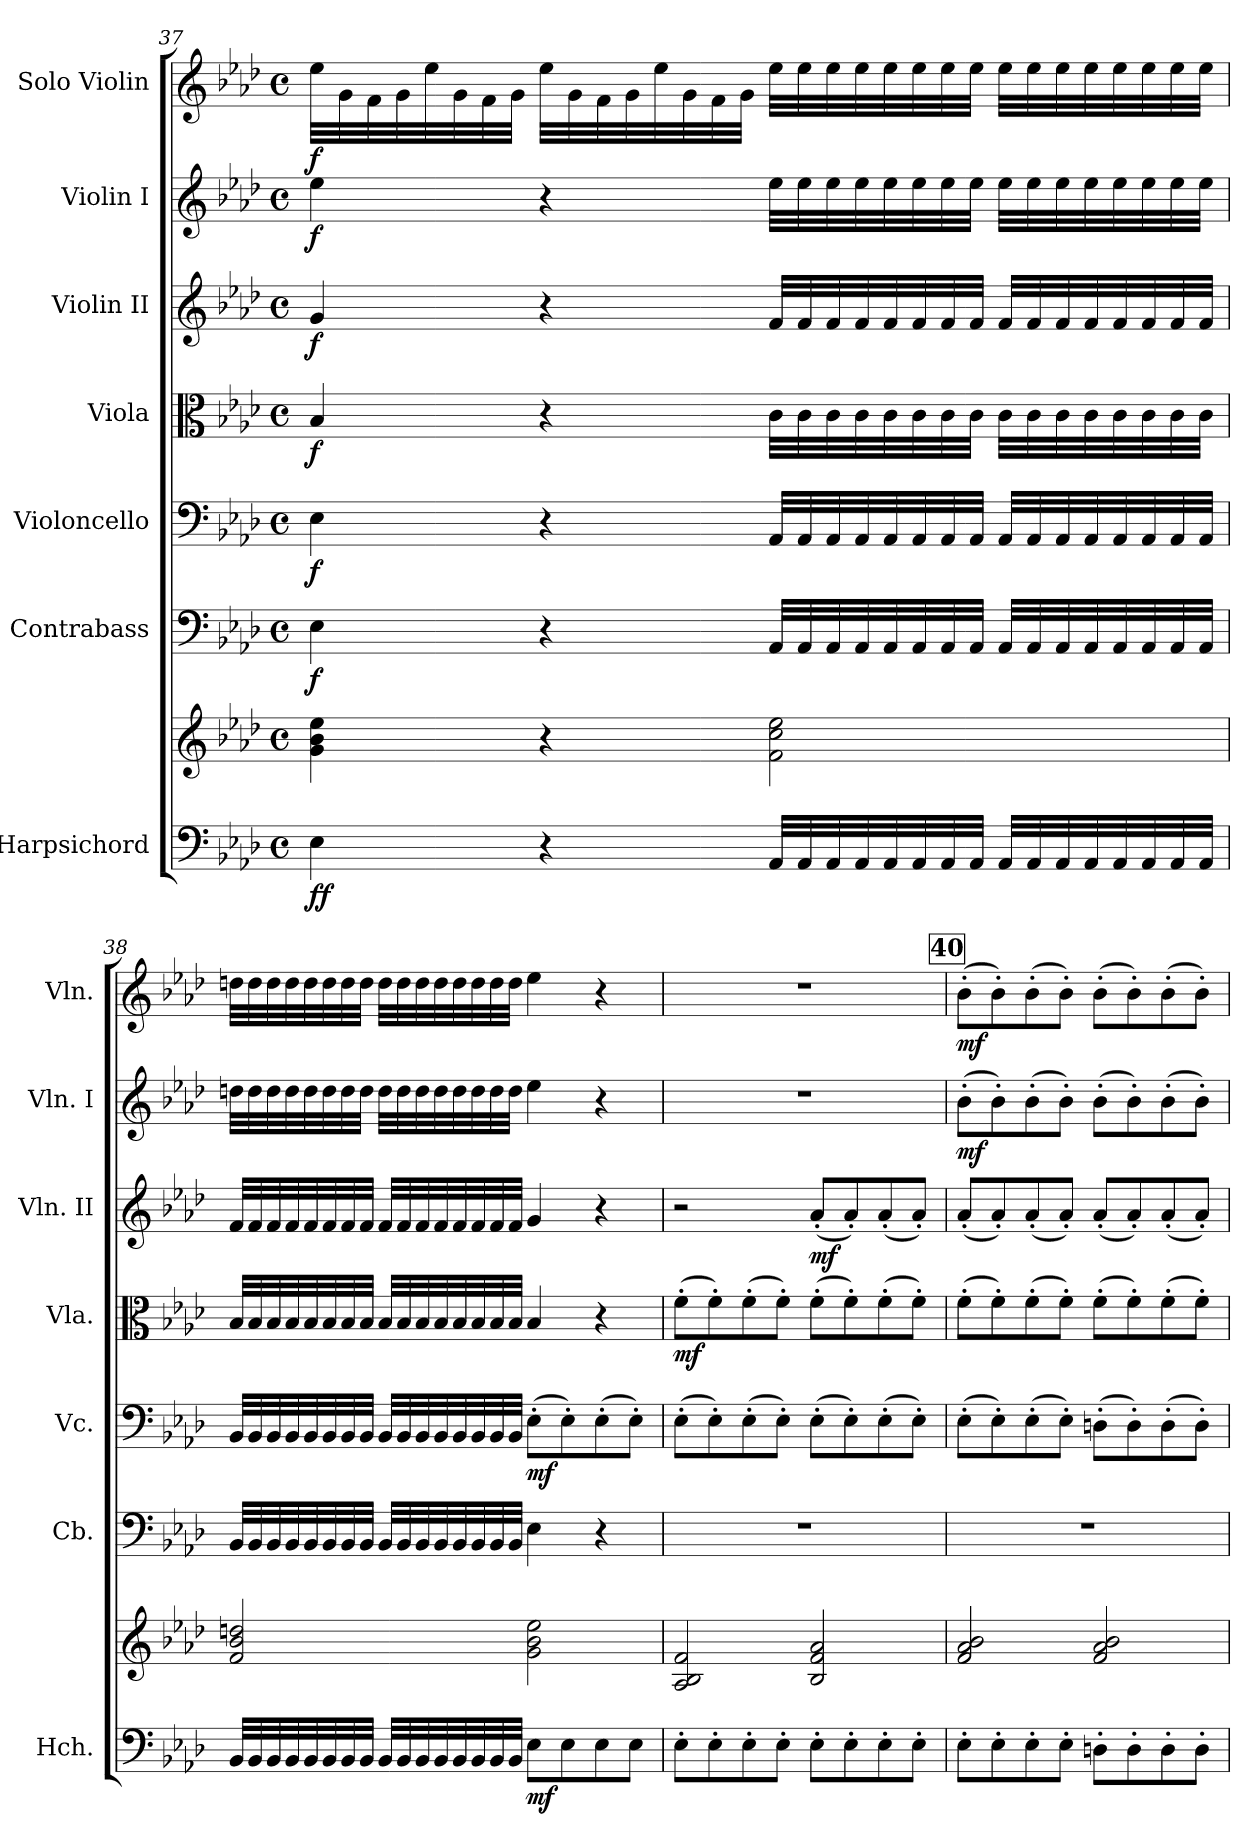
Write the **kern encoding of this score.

**kern	**kern	**dynam	**kern	**dynam	**kern	**dynam	**kern	**dynam	**kern	**dynam	**kern	**dynam	**kern	**dynam
*part7	*part7	*part7	*part6	*part6	*part5	*part5	*part4	*part4	*part3	*part3	*part2	*part2	*part1	*part1
*staff8	*staff7	*staff7/8	*staff6	*staff6	*staff5	*staff5	*staff4	*staff4	*staff3	*staff3	*staff2	*staff2	*staff1	*staff1
*I"Harpsichord	*	*	*I"Contrabass	*	*I"Violoncello	*	*I"Viola	*	*I"Violin II	*	*I"Violin I	*	*I"Solo Violin	*
*I'Hch.	*	*	*I'Cb.	*	*I'Vc.	*	*I'Vla.	*	*I'Vln. II	*	*I'Vln. I	*	*I'Vln.	*
!!LO:PB:g=z
*clefF4	*clefG2	*	*clefF4	*	*clefF4	*	*clefC3	*	*clefG2	*	*clefG2	*	*clefG2	*
*	*	*	*ITrd7c12	*	*	*	*	*	*	*	*	*	*	*
*k[b-e-a-d-]	*k[b-e-a-d-]	*	*k[b-e-a-d-]	*	*k[b-e-a-d-]	*	*k[b-e-a-d-]	*	*k[b-e-a-d-]	*	*k[b-e-a-d-]	*	*k[b-e-a-d-]	*
*M4/4	*M4/4	*	*M4/4	*	*M4/4	*	*M4/4	*	*M4/4	*	*M4/4	*	*M4/4	*
*met(c)	*met(c)	*	*met(c)	*	*met(c)	*	*met(c)	*	*met(c)	*	*met(c)	*	*met(c)	*
=37	=37	=37	=37	=37	=37	=37	=37	=37	=37	=37	=37	=37	=37	=37
!	!	!LO:DY:b=2	!	!	!	!	!	!	!	!	!	!	!	!
!	!	!LO:DY:n=1:b	!	!LO:DY:b	!	!LO:DY:b	!	!LO:DY:b	!	!LO:DY:b	!	!LO:DY:b	!	!LO:DY:b
4E-\	4g\ 4b-\ 4ee-\	f f	4EE-\	f	4E-\	f	4B-/	f	4g/	f	4ee-\	f	32ee-\LLL	f
.	.	.	.	.	.	.	.	.	.	.	.	.	32g\	.
.	.	.	.	.	.	.	.	.	.	.	.	.	32f\	.
.	.	.	.	.	.	.	.	.	.	.	.	.	32g\	.
.	.	.	.	.	.	.	.	.	.	.	.	.	32ee-\	.
.	.	.	.	.	.	.	.	.	.	.	.	.	32g\	.
.	.	.	.	.	.	.	.	.	.	.	.	.	32f\	.
.	.	.	.	.	.	.	.	.	.	.	.	.	32g\JJJ	.
4r	4r	.	4r	.	4r	.	4r	.	4r	.	4r	.	32ee-\LLL	.
.	.	.	.	.	.	.	.	.	.	.	.	.	32g\	.
.	.	.	.	.	.	.	.	.	.	.	.	.	32f\	.
.	.	.	.	.	.	.	.	.	.	.	.	.	32g\	.
.	.	.	.	.	.	.	.	.	.	.	.	.	32ee-\	.
.	.	.	.	.	.	.	.	.	.	.	.	.	32g\	.
.	.	.	.	.	.	.	.	.	.	.	.	.	32f\	.
.	.	.	.	.	.	.	.	.	.	.	.	.	32g\JJJ	.
32AA-/LLL	2f\ 2cc\ 2ee-\	.	32AAA-/LLL	.	32AA-/LLL	.	32c\LLL	.	32f/LLL	.	32ee-\LLL	.	32ee-\LLL	.
32AA-/	.	.	32AAA-/	.	32AA-/	.	32c\	.	32f/	.	32ee-\	.	32ee-\	.
32AA-/	.	.	32AAA-/	.	32AA-/	.	32c\	.	32f/	.	32ee-\	.	32ee-\	.
32AA-/	.	.	32AAA-/	.	32AA-/	.	32c\	.	32f/	.	32ee-\	.	32ee-\	.
32AA-/	.	.	32AAA-/	.	32AA-/	.	32c\	.	32f/	.	32ee-\	.	32ee-\	.
32AA-/	.	.	32AAA-/	.	32AA-/	.	32c\	.	32f/	.	32ee-\	.	32ee-\	.
32AA-/	.	.	32AAA-/	.	32AA-/	.	32c\	.	32f/	.	32ee-\	.	32ee-\	.
32AA-/JJJ	.	.	32AAA-/JJJ	.	32AA-/JJJ	.	32c\JJJ	.	32f/JJJ	.	32ee-\JJJ	.	32ee-\JJJ	.
32AA-/LLL	.	.	32AAA-/LLL	.	32AA-/LLL	.	32c\LLL	.	32f/LLL	.	32ee-\LLL	.	32ee-\LLL	.
32AA-/	.	.	32AAA-/	.	32AA-/	.	32c\	.	32f/	.	32ee-\	.	32ee-\	.
32AA-/	.	.	32AAA-/	.	32AA-/	.	32c\	.	32f/	.	32ee-\	.	32ee-\	.
32AA-/	.	.	32AAA-/	.	32AA-/	.	32c\	.	32f/	.	32ee-\	.	32ee-\	.
32AA-/	.	.	32AAA-/	.	32AA-/	.	32c\	.	32f/	.	32ee-\	.	32ee-\	.
32AA-/	.	.	32AAA-/	.	32AA-/	.	32c\	.	32f/	.	32ee-\	.	32ee-\	.
32AA-/	.	.	32AAA-/	.	32AA-/	.	32c\	.	32f/	.	32ee-\	.	32ee-\	.
32AA-/JJJ	.	.	32AAA-/JJJ	.	32AA-/JJJ	.	32c\JJJ	.	32f/JJJ	.	32ee-\JJJ	.	32ee-\JJJ	.
!!LO:PB:g=z
=38	=38	=38	=38	=38	=38	=38	=38	=38	=38	=38	=38	=38	=38	=38
32BB-/LLL	2f/ 2b-/ 2ddn/	.	32BBB-/LLL	.	32BB-/LLL	.	32B-/LLL	.	32f/LLL	.	32ddn\LLL	.	32ddn\LLL	.
32BB-/	.	.	32BBB-/	.	32BB-/	.	32B-/	.	32f/	.	32dd\	.	32dd\	.
32BB-/	.	.	32BBB-/	.	32BB-/	.	32B-/	.	32f/	.	32dd\	.	32dd\	.
32BB-/	.	.	32BBB-/	.	32BB-/	.	32B-/	.	32f/	.	32dd\	.	32dd\	.
32BB-/	.	.	32BBB-/	.	32BB-/	.	32B-/	.	32f/	.	32dd\	.	32dd\	.
32BB-/	.	.	32BBB-/	.	32BB-/	.	32B-/	.	32f/	.	32dd\	.	32dd\	.
32BB-/	.	.	32BBB-/	.	32BB-/	.	32B-/	.	32f/	.	32dd\	.	32dd\	.
32BB-/JJJ	.	.	32BBB-/JJJ	.	32BB-/JJJ	.	32B-/JJJ	.	32f/JJJ	.	32dd\JJJ	.	32dd\JJJ	.
32BB-/LLL	.	.	32BBB-/LLL	.	32BB-/LLL	.	32B-/LLL	.	32f/LLL	.	32dd\LLL	.	32dd\LLL	.
32BB-/	.	.	32BBB-/	.	32BB-/	.	32B-/	.	32f/	.	32dd\	.	32dd\	.
32BB-/	.	.	32BBB-/	.	32BB-/	.	32B-/	.	32f/	.	32dd\	.	32dd\	.
32BB-/	.	.	32BBB-/	.	32BB-/	.	32B-/	.	32f/	.	32dd\	.	32dd\	.
32BB-/	.	.	32BBB-/	.	32BB-/	.	32B-/	.	32f/	.	32dd\	.	32dd\	.
32BB-/	.	.	32BBB-/	.	32BB-/	.	32B-/	.	32f/	.	32dd\	.	32dd\	.
32BB-/	.	.	32BBB-/	.	32BB-/	.	32B-/	.	32f/	.	32dd\	.	32dd\	.
32BB-/JJJ	.	.	32BBB-/JJJ	.	32BB-/JJJ	.	32B-/JJJ	.	32f/JJJ	.	32dd\JJJ	.	32dd\JJJ	.
!	!	!LO:DY:b=2	!	!	!	!LO:DY:b	!	!	!	!	!	!	!	!
8E-\L	2g\ 2b-\ 2ee-\	mf	4EE-\	.	(>8E-'\L	mf	4B-/	.	4g/	.	4ee-\	.	4ee-\	.
8E-\	.	.	.	.	8E-'\)	.	.	.	.	.	.	.	.	.
8E-\	.	.	4r	.	(>8E-'\	.	4r	.	4r	.	4r	.	4r	.
8E-\J	.	.	.	.	8E-'\J)	.	.	.	.	.	.	.	.	.
=39	=39	=39	=39	=39	=39	=39	=39	=39	=39	=39	=39	=39	=39	=39
!	!	!	!	!	!	!	!	!LO:DY:b	!	!	!	!	!	!
8E-'\L	2A-/ 2B-/ 2f/	.	1r	.	(>8E-'\L	.	(>8f'\L	mf	2r	.	1r	.	1r	.
8E-'\	.	.	.	.	8E-'\)	.	8f'\)	.	.	.	.	.	.	.
8E-'\	.	.	.	.	(>8E-'\	.	(>8f'\	.	.	.	.	.	.	.
8E-'\J	.	.	.	.	8E-'\J)	.	8f'\J)	.	.	.	.	.	.	.
!	!	!	!	!	!	!	!	!	!	!LO:DY:b	!	!	!	!
8E-'\L	2B-/ 2f/ 2a-/	.	.	.	(>8E-'\L	.	(>8f'\L	.	(<8a-'/L	mf	.	.	.	.
8E-'\	.	.	.	.	8E-'\)	.	8f'\)	.	8a-'/)	.	.	.	.	.
8E-'\	.	.	.	.	(>8E-'\	.	(>8f'\	.	(<8a-'/	.	.	.	.	.
8E-'\J	.	.	.	.	8E-'\J)	.	8f'\J)	.	8a-'/J)	.	.	.	.	.
!!LO:REH:place=s1:a:B:fs=14:t=40
=40	=40	=40	=40	=40	=40	=40	=40	=40	=40	=40	=40	=40	=40	=40
!	!	!	!	!	!	!	!	!	!	!	!	!LO:DY:b	!	!LO:DY:b
8E-'\L	2f/ 2a-/ 2b-/	.	1r	.	(>8E-'\L	.	(>8f'\L	.	(<8a-'/L	.	(>8b-'\L	mf	(>8b-'\L	mf
8E-'\	.	.	.	.	8E-'\)	.	8f'\)	.	8a-'/)	.	8b-'\)	.	8b-'\)	.
8E-'\	.	.	.	.	(>8E-'\	.	(>8f'\	.	(<8a-'/	.	(>8b-'\	.	(>8b-'\	.
8E-'\J	.	.	.	.	8E-'\J)	.	8f'\J)	.	8a-'/J)	.	8b-'\J)	.	8b-'\J)	.
8Dn'\L	2f/ 2a-/ 2b-/	.	.	.	(>8Dn'\L	.	(>8f'\L	.	(<8a-'/L	.	(>8b-'\L	.	(>8b-'\L	.
8D'\	.	.	.	.	8D'\)	.	8f'\)	.	8a-'/)	.	8b-'\)	.	8b-'\)	.
8D'\	.	.	.	.	(>8D'\	.	(>8f'\	.	(<8a-'/	.	(>8b-'\	.	(>8b-'\	.
8D'\J	.	.	.	.	8D'\J)	.	8f'\J)	.	8a-'/J)	.	8b-'\J)	.	8b-'\J)	.
=	=	=	=	=	=	=	=	=	=	=	=	=	=	=
*-	*-	*-	*-	*-	*-	*-	*-	*-	*-	*-	*-	*-	*-	*-
